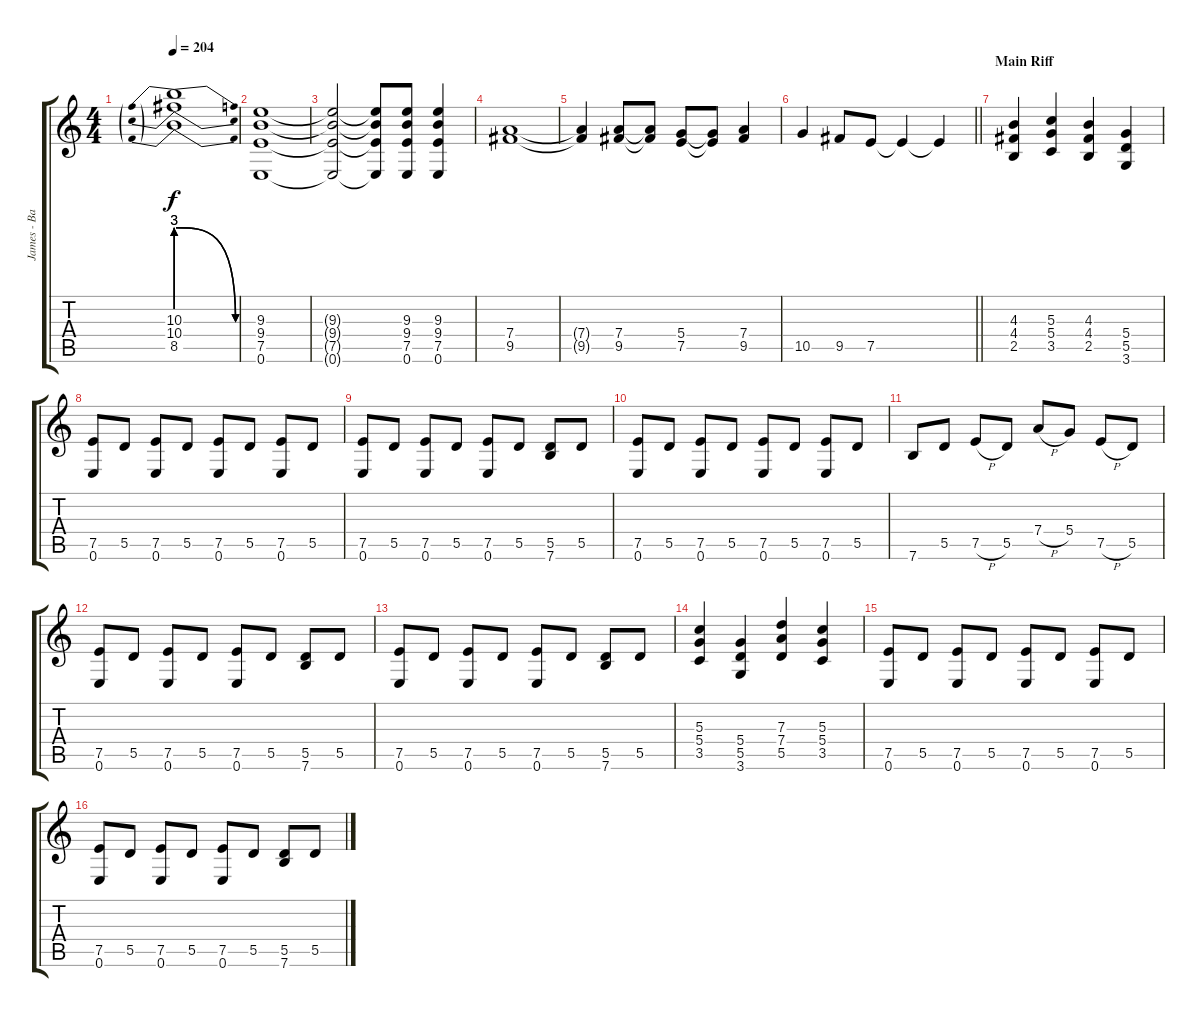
\track ("James - Back Guitar" "James - Ba") {solo instrument overdrivenguitar}
\staff {score tabs}
\tuning (E4 B3 G3 D3 A2 E2) {hide}
\ts (4 4)
\tempo 204
\clef g2
\ks c
(10.3{be (prebendrelease 0 12 60 0)} 10.4{be (prebendrelease 0 12 60 0)} 8.5{be (prebendrelease 0 12 60 0)}).1{dy f} |
(9.3 9.4 7.5 0.6).1 |
(9.3{t} 9.4{t} 7.5{t} 0.6{t}).2 (9.3{t} 9.4{t} 7.5{t} 0.6{t}).8 (9.3 9.4 7.5 0.6).8 (9.3 9.4 7.5 0.6).4 |
(7.4 9.5).1 |
(7.4{t} 9.5{t}).4 (7.4 9.5).8 (7.4{t} 9.5{t}).8 (5.4 7.5).8 (5.4{t} 7.5{t}).8 (7.4 9.5).4 |
\barLineRight lightlight
10.5.4 9.5.8 7.5.8 7.5{t}.4 7.5{t}.4 |
\section ("" "Main Riff")
(4.3 4.4 2.5).4 (5.3 5.4 3.5).4 (4.3 4.4 2.5).4 (5.4 5.5 3.6).4 |
(7.5 0.6).8 5.5.8 (7.5 0.6).8 5.5.8 (7.5 0.6).8 5.5.8 (7.5 0.6).8 5.5.8 |
(7.5 0.6).8 5.5.8 (7.5 0.6).8 5.5.8 (7.5 0.6).8 5.5.8 (5.5 7.6).8 5.5.8 |
(7.5 0.6).8 5.5.8 (7.5 0.6).8 5.5.8 (7.5 0.6).8 5.5.8 (7.5 0.6).8 5.5.8 |
7.6.8 5.5.8 7.5{h}.8 5.5.8 7.4{h}.8 5.4.8 7.5{h}.8 5.5.8 |
(7.5 0.6).8 5.5.8 (7.5 0.6).8 5.5.8 (7.5 0.6).8 5.5.8 (5.5 7.6).8 5.5.8 |
(7.5 0.6).8 5.5.8 (7.5 0.6).8 5.5.8 (7.5 0.6).8 5.5.8 (5.5 7.6).8 5.5.8 |
(5.3 5.4 3.5).4 (5.4 5.5 3.6).4 (7.3 7.4 5.5).4 (5.3 5.4 3.5).4 |
(7.5 0.6).8 5.5.8 (7.5 0.6).8 5.5.8 (7.5 0.6).8 5.5.8 (7.5 0.6).8 5.5.8 |
(7.5 0.6).8 5.5.8 (7.5 0.6).8 5.5.8 (7.5 0.6).8 5.5.8 (5.5 7.6).8 5.5.8
